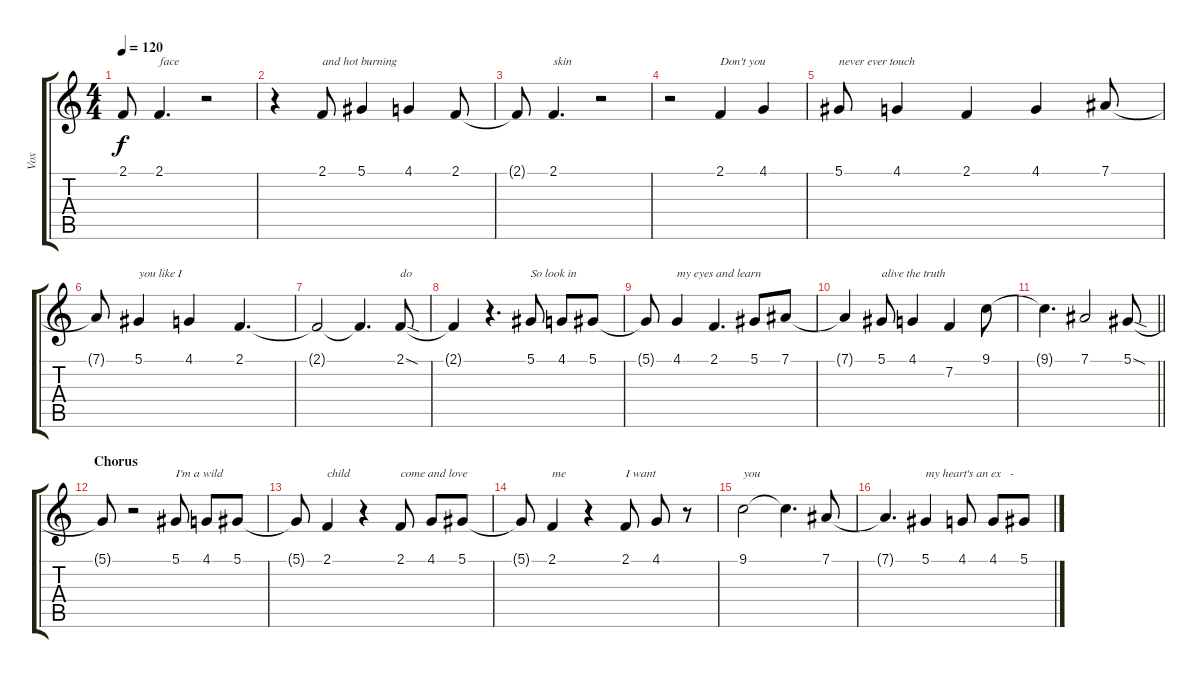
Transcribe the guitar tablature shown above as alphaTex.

\track ("Vox" "Vox") {instrument cello}
\staff {score tabs}
\tuning (Eb4 Bb3 Gb3 Db3 Ab2 Eb2) {hide}
\ts (4 4)
\tempo 120
\clef g2
\ks c
2.1{t}.8{dy f} 2.1.4{d txt "face"} r.2 |
r.4 2.1.8{txt "and hot burning"} 5.1.4 4.1.4 2.1.8 |
2.1{t}.8 2.1.4{d txt "skin"} r.2 |
r.2 2.1.4{txt "Don't you"} 4.1.4 |
5.1.8{txt "never ever touch"} 4.1.4 2.1.4 4.1.4 7.1.8 |
7.1{t}.8 5.1.4{txt "you like I"} 4.1.4 2.1.4{d} |
2.1{t}.2 2.1{t}.4{d} 2.1{sod}.8{txt "do"} |
2.1{t}.4 r.4{d} 5.1.8{txt "So look in"} 4.1.8 5.1.8 |
5.1{t}.8 4.1.4{txt "my eyes and learn"} 2.1.4{d} 5.1.8 7.1.8 |
7.1{t}.4 5.1.8{txt "alive the truth"} 4.1.4 7.2.4 9.1.8 |
\barLineRight lightlight
9.1{t}.4{d} 7.1.2 5.1{sod}.8 |
\section ("" "Chorus")
5.1{t}.8 r.2 5.1.8{txt "I'm a wild"} 4.1.8 5.1.8 |
5.1{t}.8 2.1.4{txt "child"} r.4 2.1.8{txt "come and love"} 4.1.8 5.1.8 |
5.1{t}.8 2.1.4{txt "me"} r.4 2.1.8{txt "I want"} 4.1.8 r.8 |
9.1.2{txt "you"} 9.1{t}.4{d} 7.1.8 |
7.1{t}.4{d} 5.1.4{txt "my heart's an ex   -"} 4.1.8 4.1.8 5.1.8
